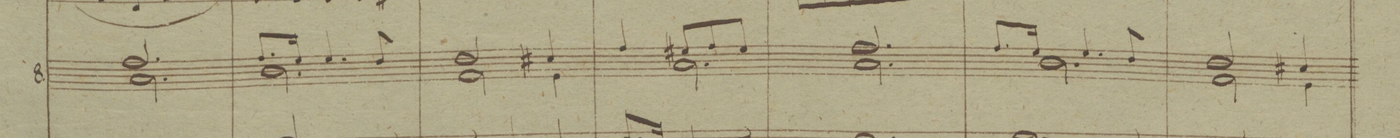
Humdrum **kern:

**kern	**dynam
*I"8.	*
*clefG2	*
*k[b-]	*
*M3/4	*
*^	*
2.ee/	2.g\	.
=44	=44	=44
8.ee/L	2.a\	.
16dd/Jk	.	.
4.dd/	.	.
8cc/	.	.
=45	=45	=45
2cc/	2e\	.
4bX/	4d\	.
=46	=46	=46
4.ee/	2.g\	.
8dd#X/L	.	.
8ee/	.	.
8dd#/J	.	.
=47	=47	=47
2.ee/	2.g\	.
=48	=48	=48
8.ee/L	2.a\	.
16dd/Jk	.	.
4.dd/	.	.
8cc/	.	.
=49	=49	=49
2cc/	2e\	.
4bX/	4d\	.
*v	*v	*
=50	=50
*-	*-
